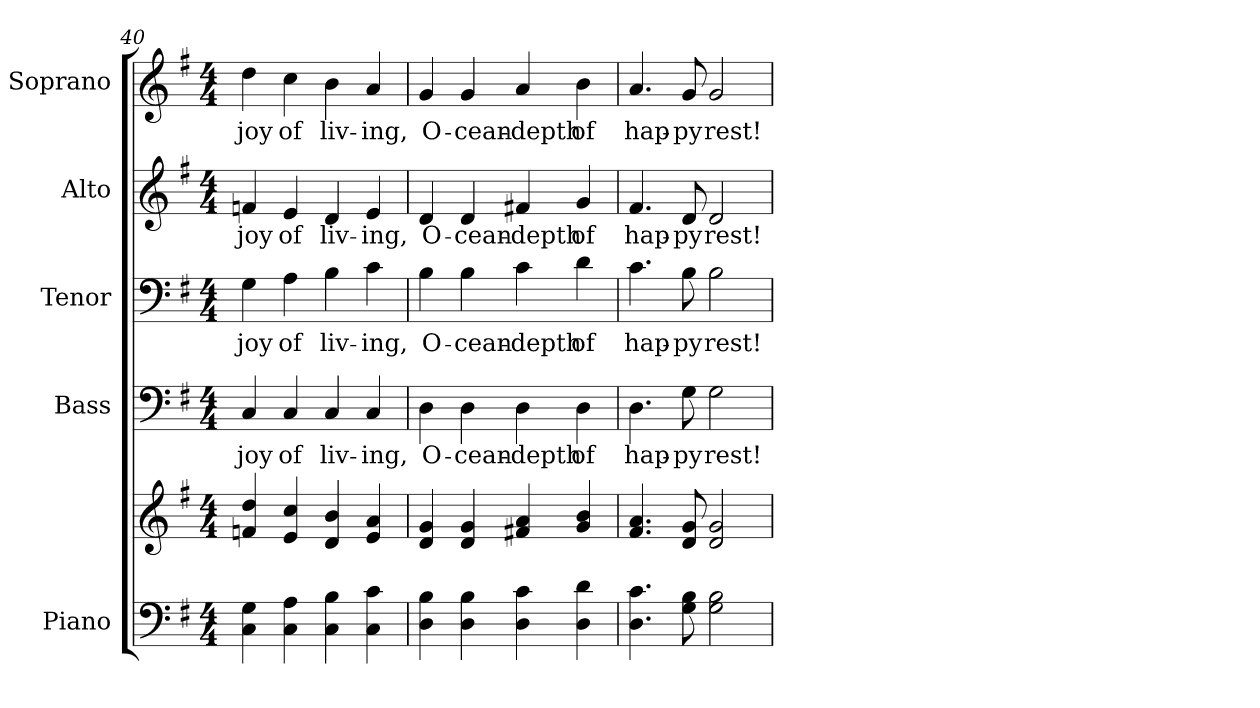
**kern	**kern	**kern	**text	**kern	**text	**kern	**text	**kern	**text
*part5	*part5	*part4	*part4	*part3	*part3	*part2	*part2	*part1	*part1
*staff6	*staff5	*staff4	*staff4	*staff3	*staff3	*staff2	*staff2	*staff1	*staff1
*I"Piano	*	*I"Bass	*	*I"Tenor	*	*I"Alto	*	*I"Soprano	*
*I'Pno.	*	*I'B.	*	*I'T.	*	*I'A.	*	*I'S.	*
*clefF4	*clefG2	*clefF4	*	*clefF4	*	*clefG2	*	*clefG2	*
*k[f#]	*k[f#]	*k[f#]	*	*k[f#]	*	*k[f#]	*	*k[f#]	*
*G:	*G:	*G:	*	*G:	*	*G:	*	*G:	*
*M4/4	*M4/4	*M4/4	*	*M4/4	*	*M4/4	*	*M4/4	*
=40	=40	=40	=40	=40	=40	=40	=40	=40	=40
!	!	!	!LO:LY:b:color=#000000	!	!	!	!	!	!
!	!	!	!	!	!LO:LY:b:color=#000000	!	!	!	!
!	!	!	!	!	!	!	!LO:LY:b:color=#000000	!	!
!	!	!	!	!	!	!	!	!	!LO:LY:b:color=#000000
4Ci\ 4Gi	4fni/ 4ddi	4Ci/	joy	4Gi\	joy	4fni/	joy	4ddi\	joy
!	!	!	!LO:LY:b:color=#000000	!	!	!	!	!	!
!	!	!	!	!	!LO:LY:b:color=#000000	!	!	!	!
!	!	!	!	!	!	!	!LO:LY:b:color=#000000	!	!
!	!	!	!	!	!	!	!	!	!LO:LY:b:color=#000000
4Ci\ 4Ai	4ei/ 4cci	4Ci/	of	4Ai\	of	4ei/	of	4cci\	of
!	!	!	!LO:LY:b:color=#000000	!	!	!	!	!	!
!	!	!	!	!	!LO:LY:b:color=#000000	!	!	!	!
!	!	!	!	!	!	!	!LO:LY:b:color=#000000	!	!
!	!	!	!	!	!	!	!	!	!LO:LY:b:color=#000000
4Ci\ 4Bi	4di/ 4bi	4Ci/	liv-	4Bi\	liv-	4di/	liv-	4bi\	liv-
!	!	!	!LO:LY:b:color=#000000	!	!	!	!	!	!
!	!	!	!	!	!LO:LY:b:color=#000000	!	!	!	!
!	!	!	!	!	!	!	!LO:LY:b:color=#000000	!	!
!	!	!	!	!	!	!	!	!	!LO:LY:b:color=#000000
4Ci\ 4ci	4ei/ 4ai	4Ci/	-ing,	4ci\	-ing,	4ei/	-ing,	4ai/	-ing,
!!LO:PB:g=z
=41	=41	=41	=41	=41	=41	=41	=41	=41	=41
!	!	!	!LO:LY:b:color=#000000	!	!	!	!	!	!
!	!	!	!	!	!LO:LY:b:color=#000000	!	!	!	!
!	!	!	!	!	!	!	!LO:LY:b:color=#000000	!	!
!	!	!	!	!	!	!	!	!	!LO:LY:b:color=#000000
4Di\ 4Bi	4di/ 4gi	4Di\	O-	4Bi\	O-	4di/	O-	4gi/	O-
!	!	!	!LO:LY:b:color=#000000	!	!	!	!	!	!
!	!	!	!	!	!LO:LY:b:color=#000000	!	!	!	!
!	!	!	!	!	!	!	!LO:LY:b:color=#000000	!	!
!	!	!	!	!	!	!	!	!	!LO:LY:b:color=#000000
4Di\ 4Bi	4di/ 4gi	4Di\	-cean-	4Bi\	-cean-	4di/	-cean-	4gi/	-cean-
!	!	!	!LO:LY:b:color=#000000	!	!	!	!	!	!
!	!	!	!	!	!LO:LY:b:color=#000000	!	!	!	!
!	!	!	!	!	!	!	!LO:LY:b:color=#000000	!	!
!	!	!	!	!	!	!	!	!	!LO:LY:b:color=#000000
4Di\ 4ci	4f#Xi/ 4ai	4Di\	-depth	4ci\	-depth	4f#Xi/	-depth	4ai/	-depth
!	!	!	!LO:LY:b:color=#000000	!	!	!	!	!	!
!	!	!	!	!	!LO:LY:b:color=#000000	!	!	!	!
!	!	!	!	!	!	!	!LO:LY:b:color=#000000	!	!
!	!	!	!	!	!	!	!	!	!LO:LY:b:color=#000000
4Di\ 4di	4gi/ 4bi	4Di\	of	4di\	of	4gi/	of	4bi\	of
=42	=42	=42	=42	=42	=42	=42	=42	=42	=42
!	!	!	!LO:LY:b:color=#000000	!	!	!	!	!	!
!	!	!	!	!	!LO:LY:b:color=#000000	!	!	!	!
!	!	!	!	!	!	!	!LO:LY:b:color=#000000	!	!
!	!	!	!	!	!	!	!	!	!LO:LY:b:color=#000000
4.Di\ 4.ci	4.f#i/ 4.ai	4.Di\	hap-	4.ci\	hap-	4.f#i/	hap-	4.ai/	hap-
!	!	!	!LO:LY:b:color=#000000	!	!	!	!	!	!
!	!	!	!	!	!LO:LY:b:color=#000000	!	!	!	!
!	!	!	!	!	!	!	!LO:LY:b:color=#000000	!	!
!	!	!	!	!	!	!	!	!	!LO:LY:b:color=#000000
8Gi\ 8Bi	8di/ 8gi	8Gi\	-py	8Bi\	-py	8di/	-py	8gi/	-py
!	!	!	!LO:LY:b:color=#000000	!	!	!	!	!	!
!	!	!	!	!	!LO:LY:b:color=#000000	!	!	!	!
!	!	!	!	!	!	!	!LO:LY:b:color=#000000	!	!
!	!	!	!	!	!	!	!	!	!LO:LY:b:color=#000000
2Gi\ 2Bi	2di/ 2gi	2Gi\	rest!	2Bi\	rest!	2di/	rest!	2gi/	rest!
=	=	=	=	=	=	=	=	=	=
*-	*-	*-	*-	*-	*-	*-	*-	*-	*-
